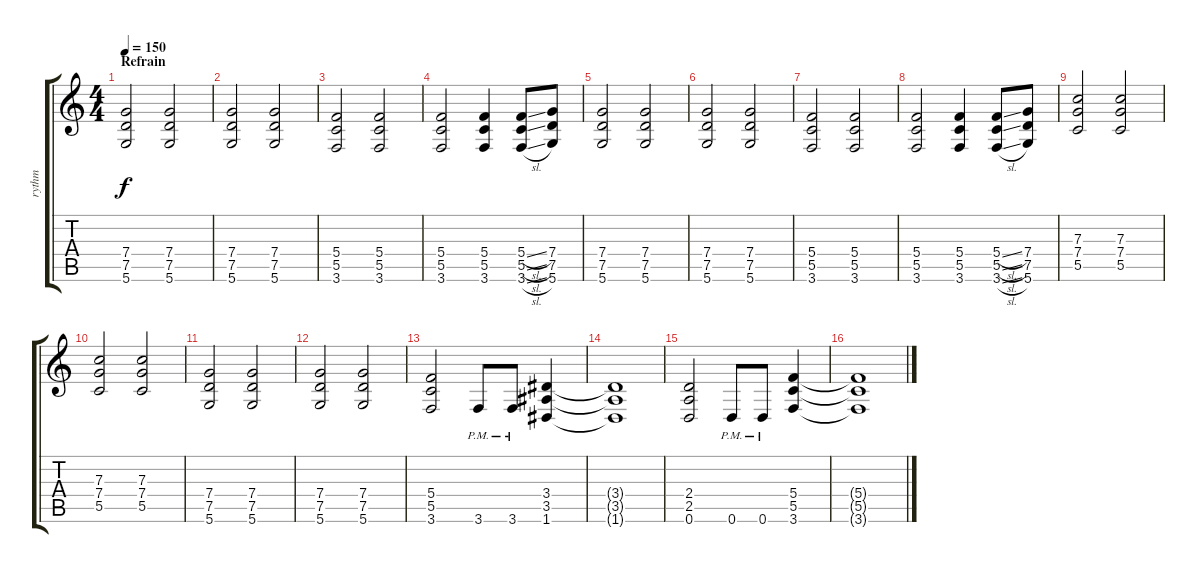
\track ("rythm" "rythm") {instrument distortionguitar}
\staff {score tabs}
\tuning (D4 A3 F3 C3 G2 D2) {hide}
\ts (4 4)
\section ("" "Refrain")
\tempo 150
\clef g2
\ks c
(7.4 7.5 5.6).2{dy f} (7.4 7.5 5.6).2 |
(7.4 7.5 5.6).2 (7.4 7.5 5.6).2 |
(5.4 5.5 3.6).2 (5.4 5.5 3.6).2 |
(5.4 5.5 3.6).2 (5.4 5.5 3.6).4 (5.4{sl} 5.5{sl} 3.6{sl}).8 (7.4 7.5 5.6).8 |
(7.4 7.5 5.6).2 (7.4 7.5 5.6).2 |
(7.4 7.5 5.6).2 (7.4 7.5 5.6).2 |
(5.4 5.5 3.6).2 (5.4 5.5 3.6).2 |
(5.4 5.5 3.6).2 (5.4 5.5 3.6).4 (5.4{sl} 5.5{sl} 3.6{sl}).8 (7.4 7.5 5.6).8 |
(7.3 7.4 5.5).2 (7.3 7.4 5.5).2 |
(7.3 7.4 5.5).2 (7.3 7.4 5.5).2 |
(7.4 7.5 5.6).2 (7.4 7.5 5.6).2 |
(7.4 7.5 5.6).2 (7.4 7.5 5.6).2 |
(5.4 5.5 3.6).2 3.6{pm}.8 3.6{pm}.8 (3.4 3.5 1.6).4 |
(3.4{t} 3.5{t} 1.6{t}).1 |
(2.4 2.5 0.6).2 0.6{pm}.8 0.6{pm}.8 (5.4 5.5 3.6).4 |
(5.4{t} 5.5{t} 3.6{t}).1
